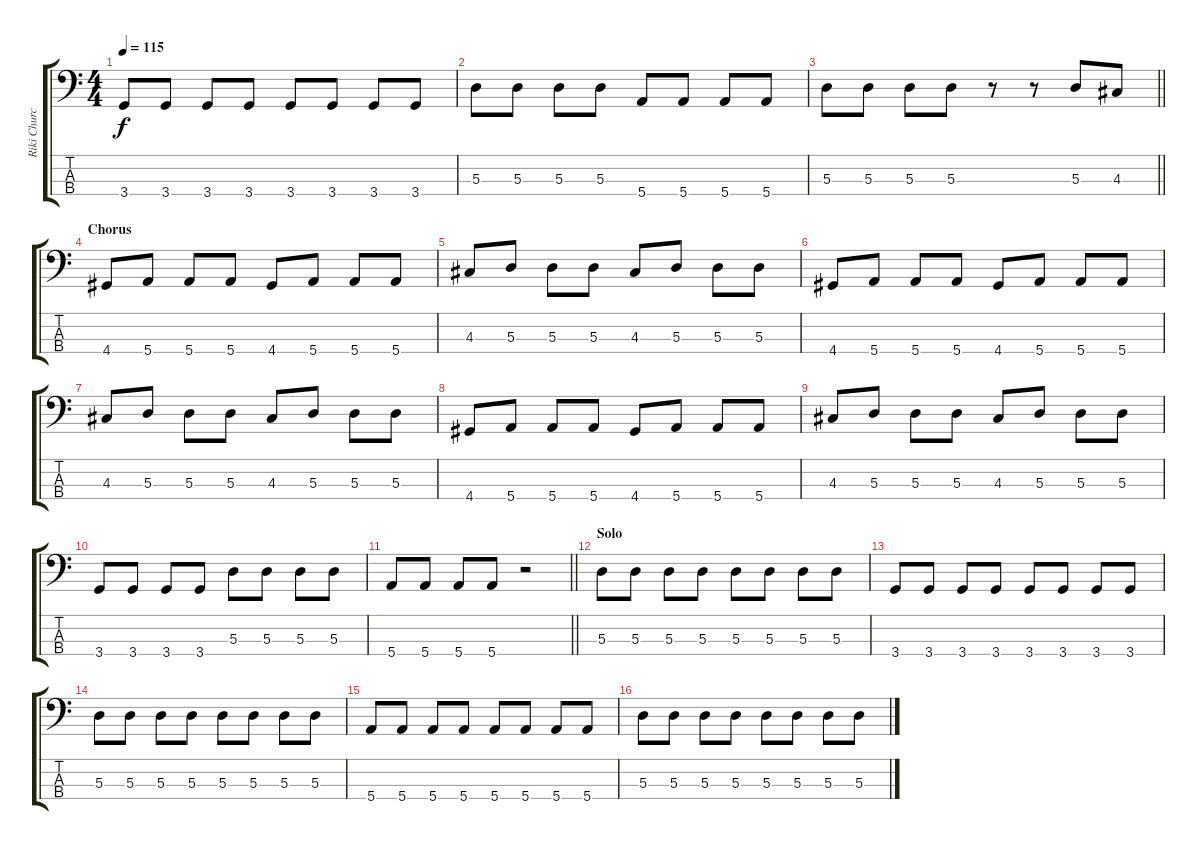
\track ("Riki Church" "Riki Churc") {instrument electricbasspick}
\staff {score tabs}
\tuning (G2 D2 A1 E1) {hide}
\ts (4 4)
\tempo 115
\clef f4
\ks c
3.4.8{dy f} 3.4.8 3.4.8 3.4.8 3.4.8 3.4.8 3.4.8 3.4.8 |
5.3.8 5.3.8 5.3.8 5.3.8 5.4.8 5.4.8 5.4.8 5.4.8 |
\barLineRight lightlight
5.3.8 5.3.8 5.3.8 5.3.8 r.8 r.8 5.3.8 4.3.8 |
\section ("" "Chorus")
4.4.8 5.4.8 5.4.8 5.4.8 4.4.8 5.4.8 5.4.8 5.4.8 |
4.3.8 5.3.8 5.3.8 5.3.8 4.3.8 5.3.8 5.3.8 5.3.8 |
4.4.8 5.4.8 5.4.8 5.4.8 4.4.8 5.4.8 5.4.8 5.4.8 |
4.3.8 5.3.8 5.3.8 5.3.8 4.3.8 5.3.8 5.3.8 5.3.8 |
4.4.8 5.4.8 5.4.8 5.4.8 4.4.8 5.4.8 5.4.8 5.4.8 |
4.3.8 5.3.8 5.3.8 5.3.8 4.3.8 5.3.8 5.3.8 5.3.8 |
3.4.8 3.4.8 3.4.8 3.4.8 5.3.8 5.3.8 5.3.8 5.3.8 |
\barLineRight lightlight
5.4.8 5.4.8 5.4.8 5.4.8 r.2 |
\section ("" "Solo")
5.3.8 5.3.8 5.3.8 5.3.8 5.3.8 5.3.8 5.3.8 5.3.8 |
3.4.8 3.4.8 3.4.8 3.4.8 3.4.8 3.4.8 3.4.8 3.4.8 |
5.3.8 5.3.8 5.3.8 5.3.8 5.3.8 5.3.8 5.3.8 5.3.8 |
5.4.8 5.4.8 5.4.8 5.4.8 5.4.8 5.4.8 5.4.8 5.4.8 |
5.3.8 5.3.8 5.3.8 5.3.8 5.3.8 5.3.8 5.3.8 5.3.8
